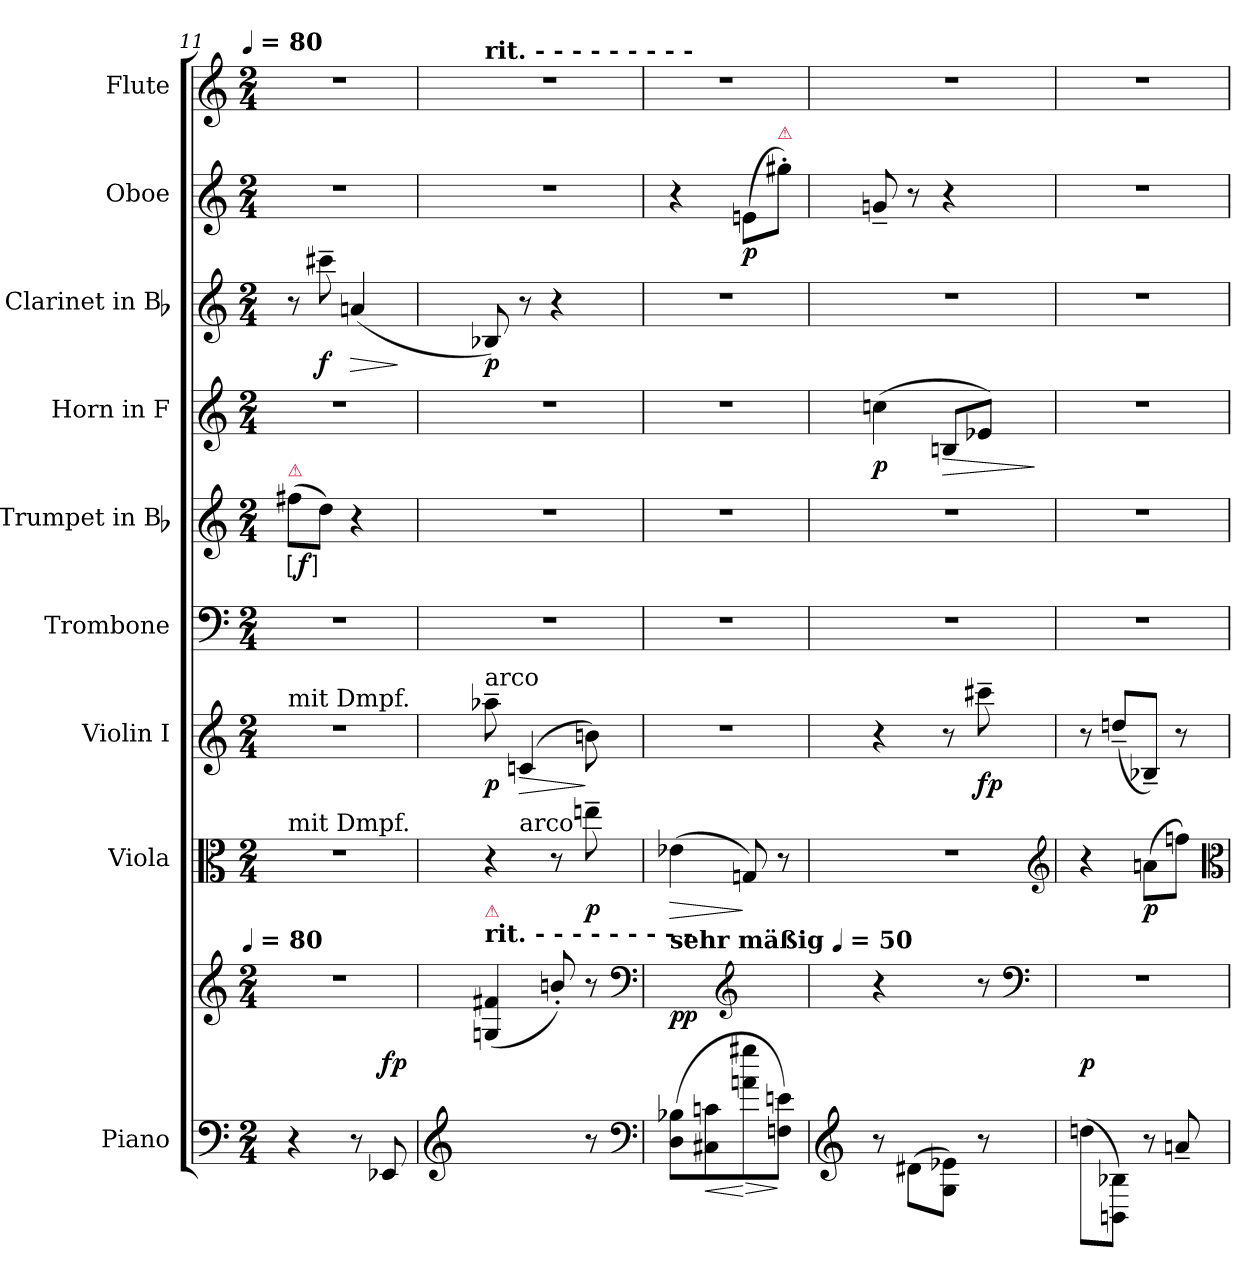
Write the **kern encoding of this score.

**kern	**kern	**dynam	**kern	**dynam	**kern	**dynam	**kern	**kern	**dynam	**kern	**dynam	**kern	**dynam	**kern	**dynam	**kern
*part9	*part9	*part9	*part8	*part8	*part7	*part7	*part6	*part5	*part5	*part4	*part4	*part3	*part3	*part2	*part2	*part1
*staff10	*staff9	*staff9/10	*staff8	*staff8	*staff7	*staff7	*staff6	*staff5	*staff5	*staff4	*staff4	*staff3	*staff3	*staff2	*staff2	*staff1
*I"Piano	*	*	*I"Viola	*	*I"Violin I	*	*I"Trombone	*I"Trumpet in Bb	*	*I"Horn in F	*	*I"Clarinet in Bb	*	*I"Oboe	*	*I"Flute
*I'Pno.	*	*	*I'Vla.	*	*I'Vln. I	*	*I'Tbn.	*I'Tpt.	*	*I'Hn.	*	*I'Cl.	*	*I'Ob.	*	*I'Fl.
*clefF4	*clefG2	*	*clefC3	*	*clefG2	*	*clefF4	*clefG2	*	*clefG2	*	*clefG2	*	*clefG2	*	*clefG2
*k[]	*k[]	*	*k[]	*	*k[]	*	*k[]	*k[]	*	*	*	*k[]	*	*k[]	*	*k[]
!!LO:TX:omd:t=[quarter] = 80
*M2/4	*M2/4	*	*M2/4	*	*M2/4	*	*M2/4	*M2/4	*	*M2/4	*	*M2/4	*	*M2/4	*	*M2/4
*MM80	*MM80	*	*MM80	*	*MM80	*	*MM80	*MM80	*	*MM80	*	*MM80	*	*MM80	*	*MM80
=11	=11	=11	=11	=11	=11	=11	=11	=11	=11	=11	=11	=11	=11	=11	=11	=11
!	!LO:TX:t=[quarter] = 80	!	!	!	!	!	!	!	!	!	!	!	!	!	!	!
!	!	!	!	!	!	!	!	!LO:TX:a:color=crimson:t=⚠	!	!	!	!	!	!	!	!
!	!	!	!	!	!LO:TX:a:t=mit Dmpf.	!	!	!	!	!	!	!	!	!	!	!
!	!	!	!LO:TX:a:t=mit Dmpf.	!	!	!	!	!	!	!	!	!	!	!	!	!
!	!	!	!	!	!	!	!	!	!LO:DY:ed=brack	!	!	!	!	!	!	!
4r	2r	.	2r	.	2r	.	2r	(8ff#XL	f	2r	.	8r	.	2r	.	2r
.	.	.	.	.	.	.	.	8ddJ)	.	.	.	8ccc#X~	f	.	.	.
!	!	!	!	!	!	!	!	!	!	!	!	!	!LO:HP:b	!	!	!
8r	.	.	.	.	.	.	.	4r	.	.	.	(4an	>	.	.	.
8EE-X	.	fp	.	.	.	.	.	.	.	.	.	.	.	.	.	.
.	.	.	.	.	.	.	.	.	.	.	.	.	]	.	.	.
=12	=12	=12	=12	=12	=12	=12	=12	=12	=12	=12	=12	=12	=12	=12	=12	=12
*clefG2	*	*	*	*	*	*	*	*	*	*	*	*	*	*	*	*
!	!	!	!	!	!	!	!	!	!	!	!	!	!	!	!	!LO:TX:a:B:t=rit. - - - - - - - - -
!	!	!	!	!	!LO:TX:a:t=arco	!	!	!	!	!	!	!	!	!	!	!
!	!LO:TX:a:B:t=rit. - - - - - - - - -	!	!	!	!	!	!	!	!	!	!	!	!	!	!	!
!	!LO:TX:a:color=crimson:t=⚠	!	!	!	!	!	!	!	!	!	!	!	!	!	!	!
*	*	*	*^	*	*	*	*	*	*	*	*	*	*	*	*	*
4ryy	(4Gn 4f#X	.	4r	8ryy	.	8aa-X~	p	2r	2r	.	2r	.	8B-X)	p	2r	.	2r
!	!	!	!	!LO:TX:a:t=arco	!	!	!	!	!	!	!	!	!	!	!	!	!
!	!	!	!	!	!	!	!LO:HP:b	!	!	!	!	!	!	!	!	!	!
.	.	.	.	4.ryy	.	(4cn	>	.	.	.	.	.	8r	.	.	.	.
8ryy	8bn'/)	.	8r	.	.	.	.	.	.	.	.	.	4r	.	.	.	.
8r	8r	.	8een~	.	p	8bn)	]	.	.	.	.	.	.	.	.	.	.
*clefF4	*clefF4	*	*	*	*	*	*	*	*	*	*	*	*	*	*	*	*
*	*	*	*v	*v	*	*	*	*	*	*	*	*	*	*	*	*	*
=13	=13	=13	=13	=13	=13	=13	=13	=13	=13	=13	=13	=13	=13	=13	=13	=13
*	*MM50	*	*	*	*	*	*	*	*	*	*	*	*	*	*	*MM50
*	*	*	*^	*	*	*	*	*	*	*	*	*	*	*	*	*
!	!LO:TX:t=sehr mäßig [quarter] = 50	!	!	!	!	!	!	!	!	!	!	!	!	!	!	!	!
!	!	!	!	!	!LO:HP:b	!	!	!	!	!	!	!	!	!	!	!	!
*	*	*	*v	*v	*	*	*	*	*	*	*	*	*	*	*	*	*
(8D\ 8B-X\L	8ryy	pp	(4e-X	>	2r	.	2r	2r	.	2r	.	2r	.	4r	.	2r
!	!	!LO:HP:b=2	!	!	!	!	!	!	!	!	!	!	!	!	!	!
8C#X 8cn	8ryy	<	.	.	.	.	.	.	.	.	.	.	.	.	.	.
*	*clefG2	*	*	*	*	*	*	*	*	*	*	*	*	*	*	*
!	!	!LO:HP:n=1:b=2	!	!	!	!	!	!	!	!	!	!	!	!	!	!
8an\ 8gg#X\	8ryy	[ >	8Gn)	]	.	.	.	.	.	.	.	.	.	(8enL	p	.
!	!	!	!	!	!	!	!	!	!	!	!	!	!	!LO:TX:a:color=crimson:t=⚠	!	!
8Fn 8enJ)	8ryy	]	8r	.	.	.	.	.	.	.	.	.	.	8gg#X'J)	.	.
=14	=14	=14	=14	=14	=14	=14	=14	=14	=14	=14	=14	=14	=14	=14	=14	=14
*clefG2	*	*	*	*	*	*	*	*	*	*	*	*	*	*	*	*
8r	4r	.	2r	.	4r	.	2r	2r	.	(4ccn	p	2r	.	8gn~	.	2r
(8d#XL	.	.	.	.	.	.	.	.	.	.	.	.	.	8r	.	.
!	!	!	!	!	!	!	!	!	!	!	!LO:HP:b	!	!	!	!	!
8G\ 8e-X\J)	8ryy	.	.	.	8r	.	.	.	.	8BnL	>	.	.	4r	.	.
8r	8r	.	.	.	8ccc#X~	fp	.	.	.	8e-XJ)	.	.	.	.	.	.
*	*clefF4	*	*clefG2	*	*	*	*	*	*	*	*	*	*	*	*	*
.	.	.	.	.	.	.	.	.	.	.	]	.	.	.	.	.
=15	=15	=15	=15	=15	=15	=15	=15	=15	=15	=15	=15	=15	=15	=15	=15	=15
(8ddnL	2r	p	4r	.	8r	.	2r	2r	.	2r	.	2r	.	2r	.	2r
8BBn\ 8B-X\J)	.	.	.	.	(8ddn~L	.	.	.	.	.	.	.	.	.	.	.
8r	.	.	(8anL	p	8B-X~J)	.	.	.	.	.	.	.	.	.	.	.
8an~	.	.	8ffnJ)	.	8r	.	.	.	.	.	.	.	.	.	.	.
*	*	*	*clefC3	*	*	*	*	*	*	*	*	*	*	*	*	*
=	=	=	=	=	=	=	=	=	=	=	=	=	=	=	=	=
*-	*-	*-	*-	*-	*-	*-	*-	*-	*-	*-	*-	*-	*-	*-	*-	*-
